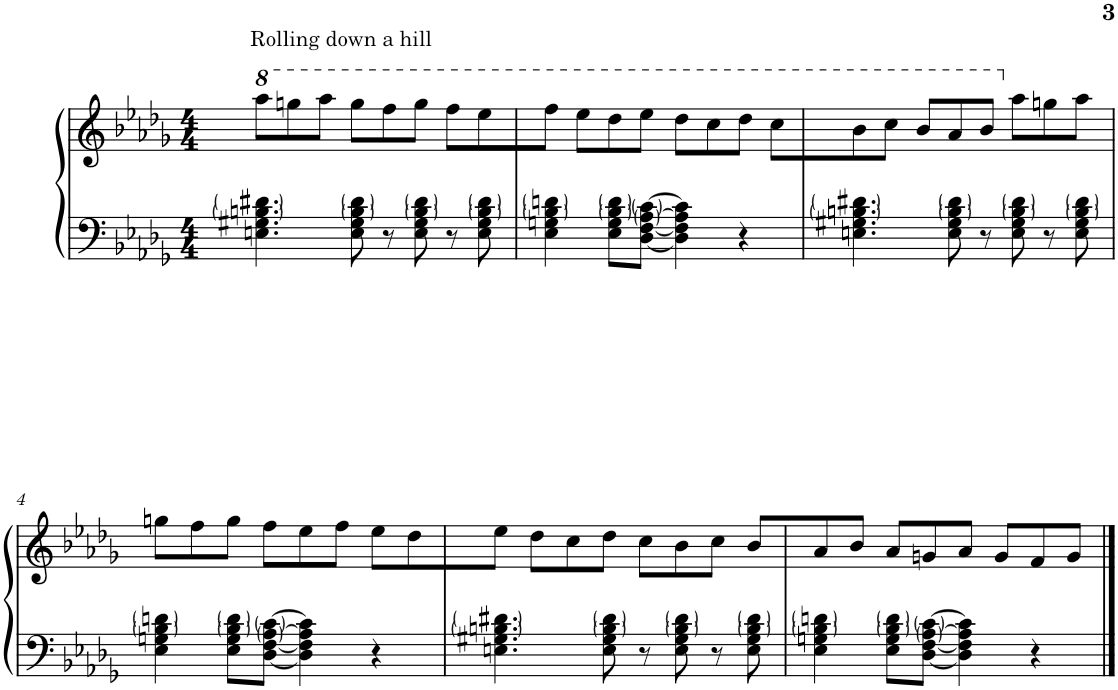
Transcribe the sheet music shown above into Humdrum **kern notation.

**kern	**kern
*part1	*part1
*staff2	*staff1
*I"Piano	*
*I'Pno.	*
!!LO:PB:g=z
*clefF4	*clefG2
*k[b-e-a-d-g-]	*k[b-e-a-d-g-]
*M4/4	*M4/4
*	*8va
=1	=1
!	!LO:TX:a:t=Rolling down a hill
4.En\ 4.G#X\ 4.Bn\ 4.d#X\	8aaa-\L
.	8gggn\
.	8aaa-\J
8E\ 8G#\ 8B\ 8d#\	8ggg\L
8r	8fff\
8E\ 8G#\ 8B\ 8d#\	8ggg\J
8r	8fff\L
8E\ 8G#\ 8B\ 8d#\	8eee-\
=2	=2
4E-\ 4Gn\ 4B-\ 4dn\	8fff\J
.	8eee-\L
8E-\ 8G\ 8B-\ 8d\L	8ddd-\
[8D-\ [8F\ [8A-\ [8c\J	8eee-\J
4D-\] 4F\] 4A-\] 4c\]	8ddd-\L
.	8ccc\
4r	8ddd-\J
.	8ccc\L
=3	=3
4.En\ 4.G#X\ 4.Bn\ 4.d#X\	8bb-\
.	8ccc\J
.	8bb-/L
8E\ 8G#\ 8B\ 8d#\	8aa-/
8r	8bb-/J
*	*X8va
8E\ 8G#\ 8B\ 8d#\	8aa-\L
8r	8ggn\
8E\ 8G#\ 8B\ 8d#\	8aa-\J
!!LO:LB:g=z
=4	=4
4E-\ 4Gn\ 4B-\ 4dn\	8ggn\L
.	8ff\
8E-\ 8G\ 8B-\ 8d\L	8gg\J
[8D-\ [8F\ [8A-\ [8c\J	8ff\L
4D-\] 4F\] 4A-\] 4c\]	8ee-\
.	8ff\J
4r	8ee-\L
.	8dd-\
=5	=5
4.En\ 4.G#X\ 4.Bn\ 4.d#X\	8ee-\J
.	8dd-\L
.	8cc\
8E\ 8G#\ 8B\ 8d#\	8dd-\J
8r	8cc\L
8E\ 8G#\ 8B\ 8d#\	8b-\
8r	8cc\J
8E\ 8G#\ 8B\ 8d#\	8b-/L
=6	=6
4E-\ 4Gn\ 4B-\ 4dn\	8a-/
.	8b-/J
8E-\ 8G\ 8B-\ 8d\L	8a-/L
[8D-\ [8F\ [8A-\ [8c\J	8gn/
4D-\] 4F\] 4A-\] 4c\]	8a-/J
.	8g/L
4r	8f/
.	8g/J
==	==
*-	*-
